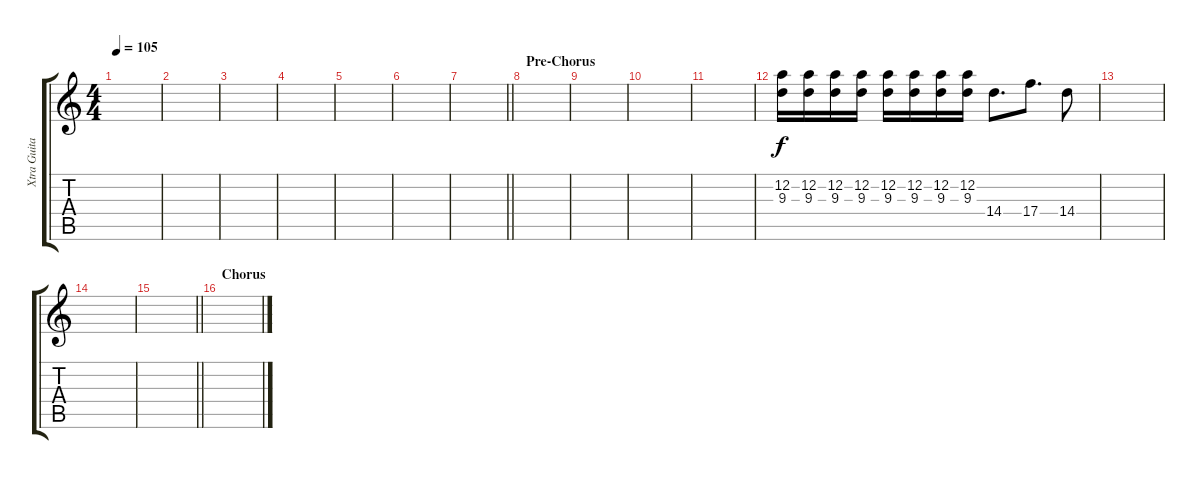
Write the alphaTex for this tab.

\track ("Xtra Guitar" "Xtra Guita") {instrument electricguitarclean}
\staff {score tabs}
\tuning (D4 A3 F3 C3 G2 C2) {hide}
\ts (4 4)
\tempo 105
\clef g2
\ks c
|
|
|
|
|
|
\barLineRight lightlight
|
\section ("" "Pre-Chorus")
|
|
|
|
(12.2 9.3).16{instrument electricguitarclean} (12.2 9.3).16 (12.2 9.3).16 (12.2 9.3).16 (12.2 9.3).16 (12.2 9.3).16 (12.2 9.3).16 (12.2 9.3).16 14.4.8{d} 17.4.8{d} 14.4.8 |
|
|
\barLineRight lightlight
|
\section ("" "Chorus")
